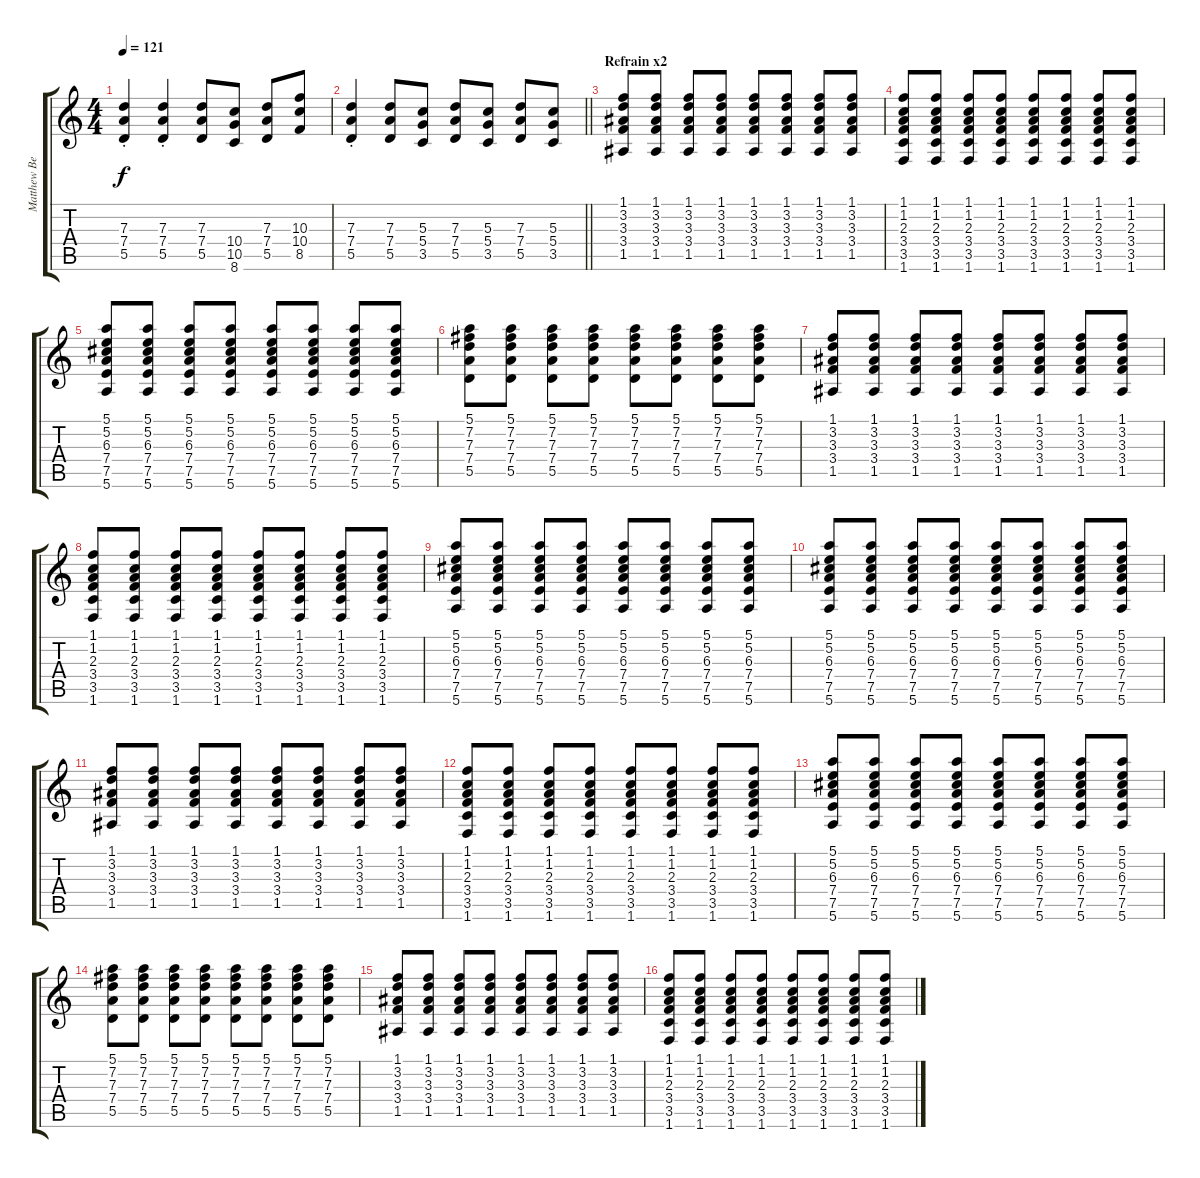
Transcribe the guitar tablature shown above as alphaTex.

\track ("Matthew Bellamy" "Matthew Be") {instrument distortionguitar}
\staff {score tabs}
\tuning (E4 B3 G3 D3 A2 E2) {hide}
\ts (4 4)
\tempo 121
\clef g2
\ks c
(7.3{st} 7.4{st} 5.5{st}).4{dy f} (7.3{st} 7.4{st} 5.5{st}).4 (7.3 7.4 5.5).8 (10.4 10.5 8.6).8 (7.3 7.4 5.5).8 (10.3 10.4 8.5).8 |
\barLineRight lightlight
(7.3{st} 7.4{st} 5.5{st}).4 (7.3 7.4 5.5).8 (5.3 5.4 3.5).8 (7.3 7.4 5.5).8 (5.3 5.4 3.5).8 (7.3 7.4 5.5).8 (5.3 5.4 3.5).8 |
\section ("" "Refrain x2")
(1.1 3.2 3.3 3.4 1.5).8 (1.1 3.2 3.3 3.4 1.5).8 (1.1 3.2 3.3 3.4 1.5).8 (1.1 3.2 3.3 3.4 1.5).8 (1.1 3.2 3.3 3.4 1.5).8 (1.1 3.2 3.3 3.4 1.5).8 (1.1 3.2 3.3 3.4 1.5).8 (1.1 3.2 3.3 3.4 1.5).8 |
(1.1 1.2 2.3 3.4 3.5 1.6).8 (1.1 1.2 2.3 3.4 3.5 1.6).8 (1.1 1.2 2.3 3.4 3.5 1.6).8 (1.1 1.2 2.3 3.4 3.5 1.6).8 (1.1 1.2 2.3 3.4 3.5 1.6).8 (1.1 1.2 2.3 3.4 3.5 1.6).8 (1.1 1.2 2.3 3.4 3.5 1.6).8 (1.1 1.2 2.3 3.4 3.5 1.6).8 |
(5.1 5.2 6.3 7.4 7.5 5.6).8 (5.1 5.2 6.3 7.4 7.5 5.6).8 (5.1 5.2 6.3 7.4 7.5 5.6).8 (5.1 5.2 6.3 7.4 7.5 5.6).8 (5.1 5.2 6.3 7.4 7.5 5.6).8 (5.1 5.2 6.3 7.4 7.5 5.6).8 (5.1 5.2 6.3 7.4 7.5 5.6).8 (5.1 5.2 6.3 7.4 7.5 5.6).8 |
(5.1 7.2 7.3 7.4 5.5).8 (5.1 7.2 7.3 7.4 5.5).8 (5.1 7.2 7.3 7.4 5.5).8 (5.1 7.2 7.3 7.4 5.5).8 (5.1 7.2 7.3 7.4 5.5).8 (5.1 7.2 7.3 7.4 5.5).8 (5.1 7.2 7.3 7.4 5.5).8 (5.1 7.2 7.3 7.4 5.5).8 |
(1.1 3.2 3.3 3.4 1.5).8 (1.1 3.2 3.3 3.4 1.5).8 (1.1 3.2 3.3 3.4 1.5).8 (1.1 3.2 3.3 3.4 1.5).8 (1.1 3.2 3.3 3.4 1.5).8 (1.1 3.2 3.3 3.4 1.5).8 (1.1 3.2 3.3 3.4 1.5).8 (1.1 3.2 3.3 3.4 1.5).8 |
(1.1 1.2 2.3 3.4 3.5 1.6).8 (1.1 1.2 2.3 3.4 3.5 1.6).8 (1.1 1.2 2.3 3.4 3.5 1.6).8 (1.1 1.2 2.3 3.4 3.5 1.6).8 (1.1 1.2 2.3 3.4 3.5 1.6).8 (1.1 1.2 2.3 3.4 3.5 1.6).8 (1.1 1.2 2.3 3.4 3.5 1.6).8 (1.1 1.2 2.3 3.4 3.5 1.6).8 |
(5.1 5.2 6.3 7.4 7.5 5.6).8 (5.1 5.2 6.3 7.4 7.5 5.6).8 (5.1 5.2 6.3 7.4 7.5 5.6).8 (5.1 5.2 6.3 7.4 7.5 5.6).8 (5.1 5.2 6.3 7.4 7.5 5.6).8 (5.1 5.2 6.3 7.4 7.5 5.6).8 (5.1 5.2 6.3 7.4 7.5 5.6).8 (5.1 5.2 6.3 7.4 7.5 5.6).8 |
(5.1 5.2 6.3 7.4 7.5 5.6).8 (5.1 5.2 6.3 7.4 7.5 5.6).8 (5.1 5.2 6.3 7.4 7.5 5.6).8 (5.1 5.2 6.3 7.4 7.5 5.6).8 (5.1 5.2 6.3 7.4 7.5 5.6).8 (5.1 5.2 6.3 7.4 7.5 5.6).8 (5.1 5.2 6.3 7.4 7.5 5.6).8 (5.1 5.2 6.3 7.4 7.5 5.6).8 |
(1.1 3.2 3.3 3.4 1.5).8 (1.1 3.2 3.3 3.4 1.5).8 (1.1 3.2 3.3 3.4 1.5).8 (1.1 3.2 3.3 3.4 1.5).8 (1.1 3.2 3.3 3.4 1.5).8 (1.1 3.2 3.3 3.4 1.5).8 (1.1 3.2 3.3 3.4 1.5).8 (1.1 3.2 3.3 3.4 1.5).8 |
(1.1 1.2 2.3 3.4 3.5 1.6).8 (1.1 1.2 2.3 3.4 3.5 1.6).8 (1.1 1.2 2.3 3.4 3.5 1.6).8 (1.1 1.2 2.3 3.4 3.5 1.6).8 (1.1 1.2 2.3 3.4 3.5 1.6).8 (1.1 1.2 2.3 3.4 3.5 1.6).8 (1.1 1.2 2.3 3.4 3.5 1.6).8 (1.1 1.2 2.3 3.4 3.5 1.6).8 |
(5.1 5.2 6.3 7.4 7.5 5.6).8 (5.1 5.2 6.3 7.4 7.5 5.6).8 (5.1 5.2 6.3 7.4 7.5 5.6).8 (5.1 5.2 6.3 7.4 7.5 5.6).8 (5.1 5.2 6.3 7.4 7.5 5.6).8 (5.1 5.2 6.3 7.4 7.5 5.6).8 (5.1 5.2 6.3 7.4 7.5 5.6).8 (5.1 5.2 6.3 7.4 7.5 5.6).8 |
(5.1 7.2 7.3 7.4 5.5).8 (5.1 7.2 7.3 7.4 5.5).8 (5.1 7.2 7.3 7.4 5.5).8 (5.1 7.2 7.3 7.4 5.5).8 (5.1 7.2 7.3 7.4 5.5).8 (5.1 7.2 7.3 7.4 5.5).8 (5.1 7.2 7.3 7.4 5.5).8 (5.1 7.2 7.3 7.4 5.5).8 |
(1.1 3.2 3.3 3.4 1.5).8 (1.1 3.2 3.3 3.4 1.5).8 (1.1 3.2 3.3 3.4 1.5).8 (1.1 3.2 3.3 3.4 1.5).8 (1.1 3.2 3.3 3.4 1.5).8 (1.1 3.2 3.3 3.4 1.5).8 (1.1 3.2 3.3 3.4 1.5).8 (1.1 3.2 3.3 3.4 1.5).8 |
(1.1 1.2 2.3 3.4 3.5 1.6).8 (1.1 1.2 2.3 3.4 3.5 1.6).8 (1.1 1.2 2.3 3.4 3.5 1.6).8 (1.1 1.2 2.3 3.4 3.5 1.6).8 (1.1 1.2 2.3 3.4 3.5 1.6).8 (1.1 1.2 2.3 3.4 3.5 1.6).8 (1.1 1.2 2.3 3.4 3.5 1.6).8 (1.1 1.2 2.3 3.4 3.5 1.6).8
